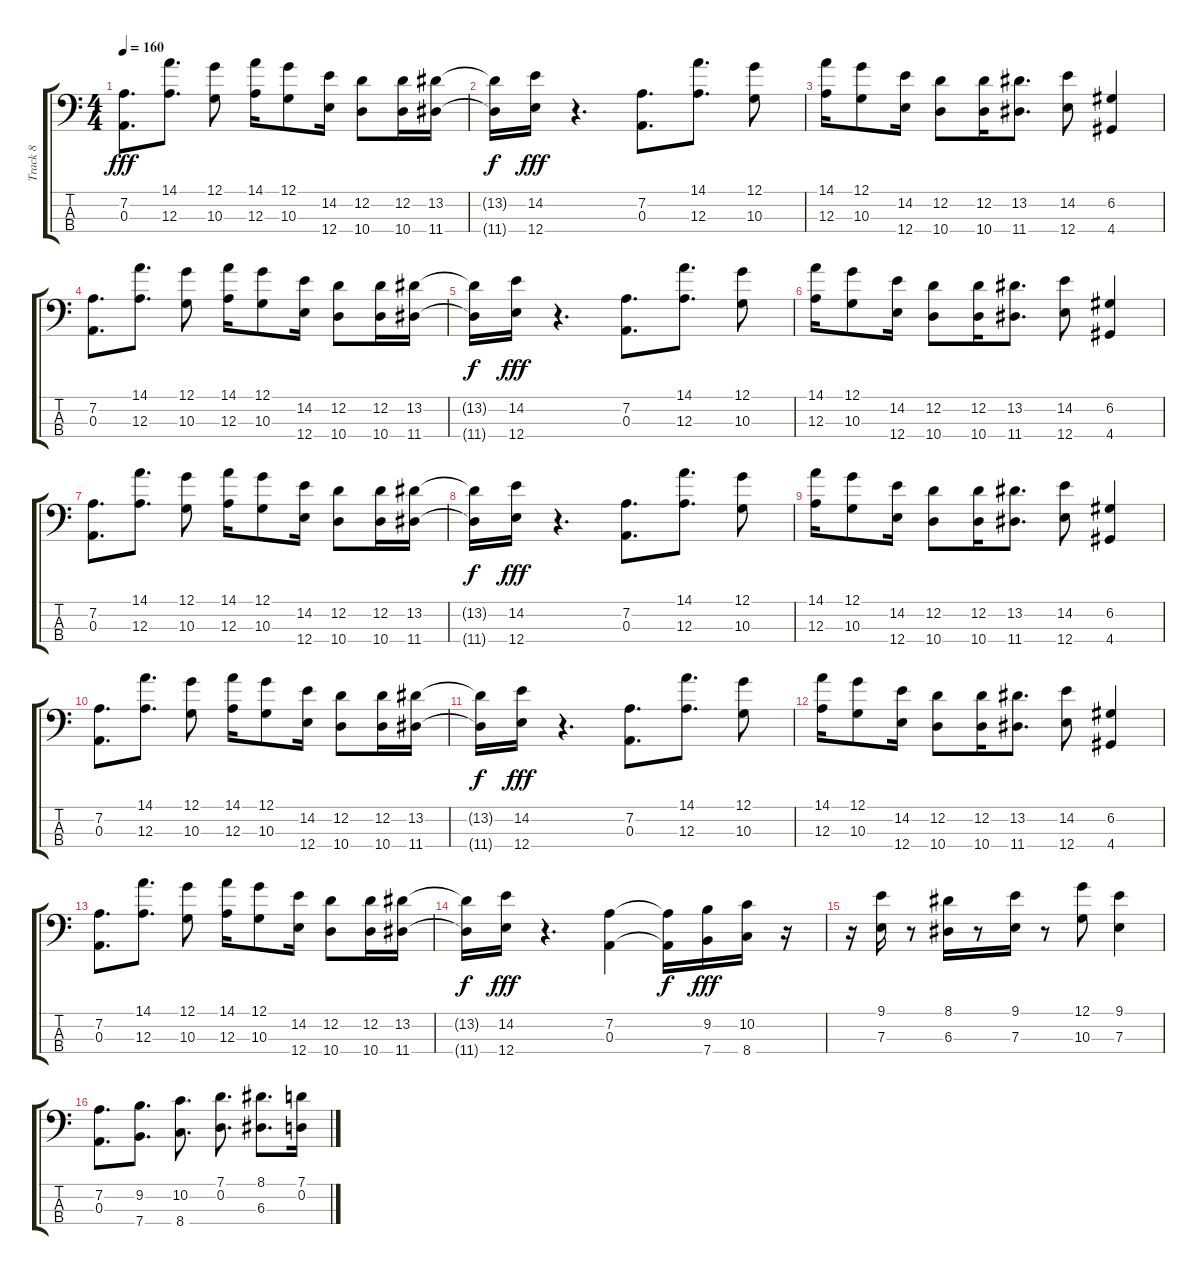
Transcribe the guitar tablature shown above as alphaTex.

\track ("Track 8" "Track 8") {instrument slapbass2}
\staff {score tabs}
\tuning (G2 D2 A1 E1) {hide}
\ts (4 4)
\tempo 160
\clef f4
\ks c
(7.2 0.3).8{d dy fff} (14.1 12.3).8{d} (12.1 10.3).8 (14.1 12.3).16 (12.1 10.3).8 (14.2 12.4).16 (12.2 10.4).8 (12.2 10.4).16 (13.2 11.4).16 |
(13.2{t} 11.4{t}).16{dy f} (14.2 12.4).16{dy fff} r.4{d} (7.2 0.3).8{d} (14.1 12.3).8{d} (12.1 10.3).8 |
(14.1 12.3).16 (12.1 10.3).8 (14.2 12.4).16 (12.2 10.4).8 (12.2 10.4).16 (13.2 11.4).8{d} (14.2 12.4).8 (6.2 4.4).4 |
(7.2 0.3).8{d} (14.1 12.3).8{d} (12.1 10.3).8 (14.1 12.3).16 (12.1 10.3).8 (14.2 12.4).16 (12.2 10.4).8 (12.2 10.4).16 (13.2 11.4).16 |
(13.2{t} 11.4{t}).16{dy f} (14.2 12.4).16{dy fff} r.4{d} (7.2 0.3).8{d} (14.1 12.3).8{d} (12.1 10.3).8 |
(14.1 12.3).16 (12.1 10.3).8 (14.2 12.4).16 (12.2 10.4).8 (12.2 10.4).16 (13.2 11.4).8{d} (14.2 12.4).8 (6.2 4.4).4 |
(7.2 0.3).8{d} (14.1 12.3).8{d} (12.1 10.3).8 (14.1 12.3).16 (12.1 10.3).8 (14.2 12.4).16 (12.2 10.4).8 (12.2 10.4).16 (13.2 11.4).16 |
(13.2{t} 11.4{t}).16{dy f} (14.2 12.4).16{dy fff} r.4{d} (7.2 0.3).8{d} (14.1 12.3).8{d} (12.1 10.3).8 |
(14.1 12.3).16 (12.1 10.3).8 (14.2 12.4).16 (12.2 10.4).8 (12.2 10.4).16 (13.2 11.4).8{d} (14.2 12.4).8 (6.2 4.4).4 |
(7.2 0.3).8{d} (14.1 12.3).8{d} (12.1 10.3).8 (14.1 12.3).16 (12.1 10.3).8 (14.2 12.4).16 (12.2 10.4).8 (12.2 10.4).16 (13.2 11.4).16 |
(13.2{t} 11.4{t}).16{dy f} (14.2 12.4).16{dy fff} r.4{d} (7.2 0.3).8{d} (14.1 12.3).8{d} (12.1 10.3).8 |
(14.1 12.3).16 (12.1 10.3).8 (14.2 12.4).16 (12.2 10.4).8 (12.2 10.4).16 (13.2 11.4).8{d} (14.2 12.4).8 (6.2 4.4).4 |
(7.2 0.3).8{d} (14.1 12.3).8{d} (12.1 10.3).8 (14.1 12.3).16 (12.1 10.3).8 (14.2 12.4).16 (12.2 10.4).8 (12.2 10.4).16 (13.2 11.4).16 |
(13.2{t} 11.4{t}).16{dy f} (14.2 12.4).16{dy fff} r.4{d} (7.2 0.3).4{volume 16 balance 4} (7.2{t} 0.3{t}).16{dy f} (9.2 7.4).16{dy fff} (10.2 8.4).16 r.16 |
r.16 (9.1 7.3).16 r.8 (8.1 6.3).16 r.8 (9.1 7.3).16 r.8 (12.1 10.3).8 (9.1 7.3).4 |
(7.2 0.3).8{d} (9.2 7.4).8{d} (10.2 8.4).8{d} (7.1 0.2).8{d} (8.1 6.3).8{d} (7.1 0.2).16
